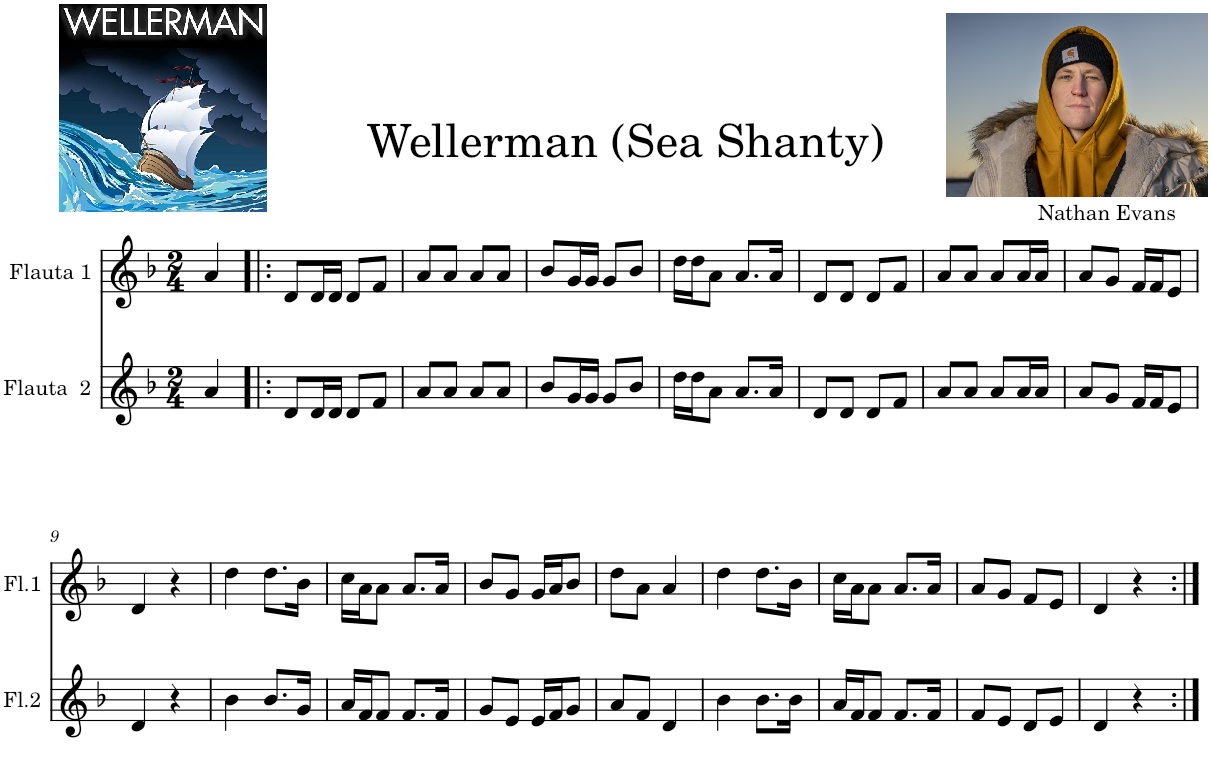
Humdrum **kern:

**kern	**kern
*part2	*part1
*staff2	*staff1
*I"Flauta  2	*I"Flauta 1
*I'Fl.2	*I'Fl.1
*clefG2	*clefG2
*k[b-]	*k[b-]
*M2/4	*M2/4
=1	=1
4a/	4a/
=2!|:	=2!|:
8d/L	8d/L
16d/L	16d/L
16d/JJ	16d/JJ
8d/L	8d/L
8f/J	8f/J
=3	=3
8a/L	8a/L
8a/J	8a/J
8a/L	8a/L
8a/J	8a/J
=4	=4
8b-/L	8b-/L
16g/L	16g/L
16g/JJ	16g/JJ
8g/L	8g/L
8b-/J	8b-/J
=5	=5
16dd\LL	16dd\LL
16dd\J	16dd\J
8a\J	8a\J
8.a/L	8.a/L
16a/Jk	16a/Jk
=6	=6
8d/L	8d/L
8d/J	8d/J
8d/L	8d/L
8f/J	8f/J
=7	=7
8a/L	8a/L
8a/J	8a/J
8a/L	8a/L
16a/L	16a/L
16a/JJ	16a/JJ
=8	=8
8a/L	8a/L
8g/J	8g/J
16f/LL	16f/LL
16f/J	16f/J
8e/J	8e/J
!!LO:LB:g=z
=9	=9
4d/	4d/
4r	4r
=10	=10
4b-\	4dd\
8.b-/L	8.dd\L
16g/Jk	16b-\Jk
=11	=11
16a/LL	16cc\LL
16f/J	16a\J
8f/J	8a\J
8.f/L	8.a/L
16f/Jk	16a/Jk
=12	=12
8g/L	8b-/L
8e/J	8g/J
16e/LL	16g/LL
16f/J	16a/J
8g/J	8b-/J
=13	=13
8a/L	8dd\L
8f/J	8a\J
4d/	4a/
=14	=14
4b-\	4dd\
8.b-\L	8.dd\L
16b-\Jk	16b-\Jk
=15	=15
16a/LL	16cc\LL
16f/J	16a\J
8f/J	8a\J
8.f/L	8.a/L
16f/Jk	16a/Jk
=16	=16
8f/L	8a/L
8e/J	8g/J
8d/L	8f/L
8e/J	8e/J
=17	=17
4d/	4d/
4r	4r
=:|!	=:|!
*-	*-
